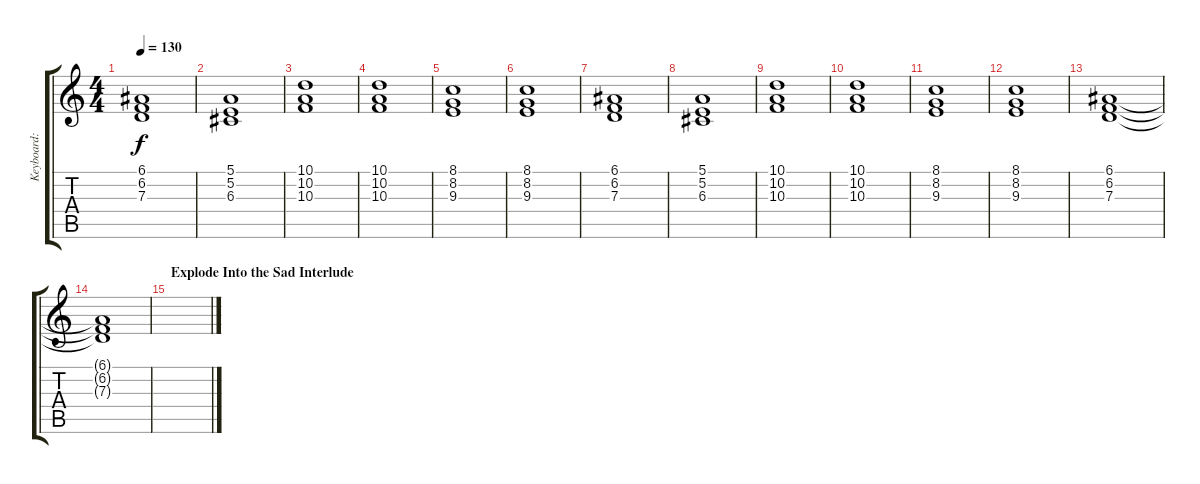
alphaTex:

\track ("Keyboard: Strings" "Keyboard: ") {instrument stringensemble1}
\staff {score tabs}
\tuning (E4 B3 G3 D3 A2 E2) {hide}
\ts (4 4)
\tempo 130
\clef g2
\ks c
(6.1 6.2 7.3).1{dy f} |
(5.1 5.2 6.3).1 |
(10.1 10.2 10.3).1 |
(10.1 10.2 10.3).1 |
(8.1 8.2 9.3).1 |
(8.1 8.2 9.3).1 |
(6.1 6.2 7.3).1 |
(5.1 5.2 6.3).1 |
(10.1 10.2 10.3).1 |
(10.1 10.2 10.3).1 |
(8.1 8.2 9.3).1 |
(8.1 8.2 9.3).1 |
(6.1 6.2 7.3).1 |
(6.1{t} 6.2{t} 7.3{t}).1 |
\section ("" "Explode Into the Sad Interlude")
